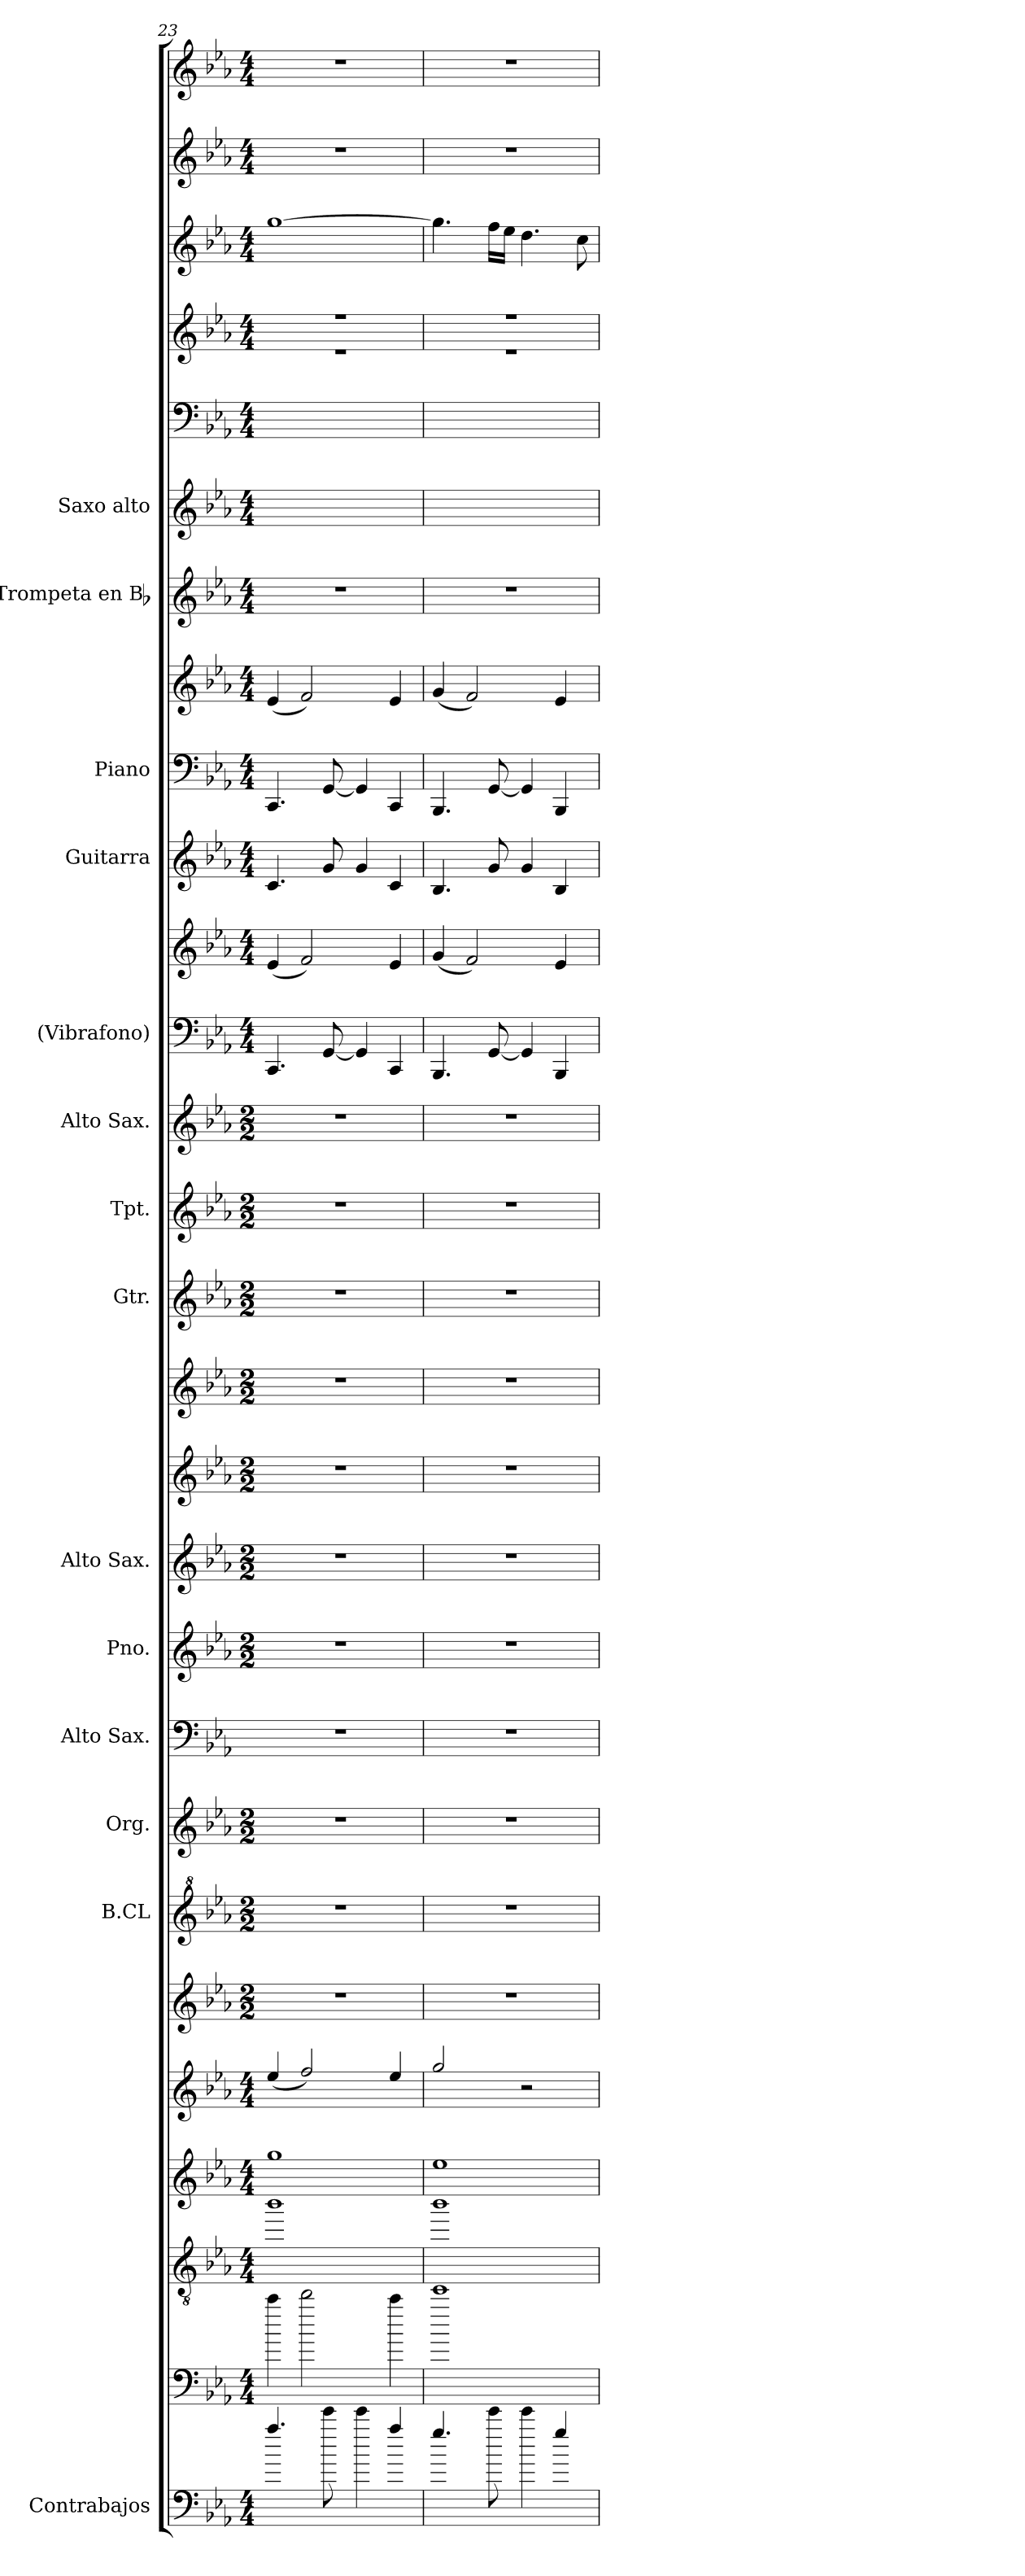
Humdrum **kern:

**kern	**kern	**kern	**kern	**kern	**kern	**kern	**kern	**kern	**kern	**kern	**kern	**kern	**kern	**kern	**kern	**kern	**kern	**kern	**kern	**kern	**kern	**kern	**kern	**kern	**kern	**kern	**kern
*part17	*part17	*part17	*part17	*part17	*part16	*part15	*part14	*part13	*part12	*part11	*part10	*part9	*part8	*part7	*part6	*part5	*part5	*part4	*part3	*part3	*part2	*part1	*part1	*part1	*part1	*part1	*part1
*staff28	*staff27	*staff26	*staff25	*staff24	*staff23	*staff22	*staff21	*staff20	*staff19	*staff18	*staff17	*staff16	*staff15	*staff14	*staff13	*staff12	*staff11	*staff10	*staff9	*staff8	*staff7	*staff6	*staff5	*staff4	*staff3	*staff2	*staff1
*I"Contrabajos	*	*	*	*	*	*I"B.CL	*I"Org.	*I"Alto Sax.	*I"Pno.	*I"Alto Sax.	*	*	*I"Gtr.	*I"Tpt.	*I"Alto Sax.	*I"(Vibrafono)	*	*I"Guitarra	*I"Piano	*	*I"Trompeta en Bb	*I"Saxo alto	*	*	*	*	*
*I'Cb	*	*	*	*	*	*	*	*	*I'Pno	*I'Sax	*	*	*	*	*I'Sax	*	*	*	*I'Pno	*	*	*I'A	*	*	*	*	*
*clefF4	*clefF4	*clefGv2	*clefG2	*clefG2	*clefG2	*clefG^2	*clefG2	*clefF4	*clefG2	*clefG2	*clefG2	*clefG2	*clefG2	*clefG2	*clefG2	*clefF4	*clefG2	*clefG2	*clefF4	*clefG2	*clefG2	*clefG2	*clefF4	*clefG2	*clefG2	*clefG2	*clefG2
*ITrd7c12	*ITrd7c12	*ITrd7c12	*ITrd7c12	*ITrd7c12	*	*ITrd8c14	*	*	*	*	*	*	*	*	*	*	*	*	*	*	*	*	*	*	*	*	*
*k[b-e-a-]	*k[b-e-a-]	*k[b-e-a-]	*k[b-e-a-]	*k[b-e-a-]	*k[b-e-a-]	*k[b-e-a-]	*k[b-e-a-]	*k[b-e-a-]	*k[b-e-a-]	*k[b-e-a-]	*k[b-e-a-]	*k[b-e-a-]	*k[b-e-a-]	*k[b-e-a-]	*k[b-e-a-]	*k[b-e-a-]	*k[b-e-a-]	*k[b-e-a-]	*k[b-e-a-]	*k[b-e-a-]	*k[b-e-a-]	*k[b-e-a-]	*k[b-e-a-]	*k[b-e-a-]	*k[b-e-a-]	*k[b-e-a-]	*k[b-e-a-]
*E-:	*E-:	*E-:	*E-:	*E-:	*E-:	*E-:	*E-:	*E-:	*E-:	*E-:	*E-:	*E-:	*E-:	*E-:	*E-:	*E-:	*E-:	*E-:	*E-:	*E-:	*E-:	*E-:	*E-:	*E-:	*E-:	*E-:	*E-:
*M4/4	*M4/4	*M4/4	*M4/4	*M4/4	*M2/2	*M2/2	*M2/2	*	*M2/2	*M2/2	*M2/2	*M2/2	*M2/2	*M2/2	*M2/2	*M4/4	*M4/4	*M4/4	*M4/4	*M4/4	*M4/4	*M4/4	*M4/4	*M4/4	*M4/4	*M4/4	*M4/4
=23	=23	=23	=23	=23	=23	=23	=23	=23	=23	=23	=23	=23	=23	=23	=23	=23	=23	=23	=23	=23	=23	=23	=23	=23	=23	=23	=23
*^	*	*	*	*	*	*	*	*	*	*	*	*	*	*	*	*	*	*	*	*	*	*	*	*^	*	*	*
4.a-/	1ryy	4cc\	1b-	1g	(4e-/	1r	1r	1r	1r	1r	1r	1r	1r	1r	1r	1r	4.CC/	(4e-/	4.c/	4.CC/	(4e-/	1r	1ryy	1ryy	1r	1r	[1gg	1r	1r
.	.	2dd\	.	.	2f/)	.	.	.	.	.	.	.	.	.	.	.	.	2f/)	.	.	2f/)	.	.	.	.	.	.	.	.
8ee-\	.	.	.	.	.	.	.	.	.	.	.	.	.	.	.	.	[8GG/	.	8g/	[8GG/	.	.	.	.	.	.	.	.	.
4ee-\	.	.	.	.	.	.	.	.	.	.	.	.	.	.	.	.	4GG/]	.	4g/	4GG/]	.	.	.	.	.	.	.	.	.
4a-/	.	4cc\	.	.	4e-/	.	.	.	.	.	.	.	.	.	.	.	4CC/	4e-/	4c/	4CC/	4e-/	.	.	.	.	.	.	.	.
=24	=24	=24	=24	=24	=24	=24	=24	=24	=24	=24	=24	=24	=24	=24	=24	=24	=24	=24	=24	=24	=24	=24	=24	=24	=24	=24	=24	=24	=24
4.g/	1ryy	1ee-	1b-	1e-	2g/	1r	1r	1r	1r	1r	1r	1r	1r	1r	1r	1r	4.BBB-/	(4g/	4.B-/	4.BBB-/	(4g/	1r	1ryy	1ryy	1r	1r	4.gg\]	1r	1r
.	.	.	.	.	.	.	.	.	.	.	.	.	.	.	.	.	.	2f/)	.	.	2f/)	.	.	.	.	.	.	.	.
8ee-\	.	.	.	.	.	.	.	.	.	.	.	.	.	.	.	.	[8GG/	.	8g/	[8GG/	.	.	.	.	.	.	16ff\LL	.	.
.	.	.	.	.	.	.	.	.	.	.	.	.	.	.	.	.	.	.	.	.	.	.	.	.	.	.	16ee-\JJ	.	.
4ee-\	.	.	.	.	2r	.	.	.	.	.	.	.	.	.	.	.	4GG/]	.	4g/	4GG/]	.	.	.	.	.	.	4.dd\	.	.
4g/	.	.	.	.	.	.	.	.	.	.	.	.	.	.	.	.	4BBB-/	4e-/	4B-/	4BBB-/	4e-/	.	.	.	.	.	.	.	.
.	.	.	.	.	.	.	.	.	.	.	.	.	.	.	.	.	.	.	.	.	.	.	.	.	.	.	8cc\	.	.
*v	*v	*	*	*	*	*	*	*	*	*	*	*	*	*	*	*	*	*	*	*	*	*	*	*	*v	*v	*	*	*
=	=	=	=	=	=	=	=	=	=	=	=	=	=	=	=	=	=	=	=	=	=	=	=	=	=	=	=
*-	*-	*-	*-	*-	*-	*-	*-	*-	*-	*-	*-	*-	*-	*-	*-	*-	*-	*-	*-	*-	*-	*-	*-	*-	*-	*-	*-
